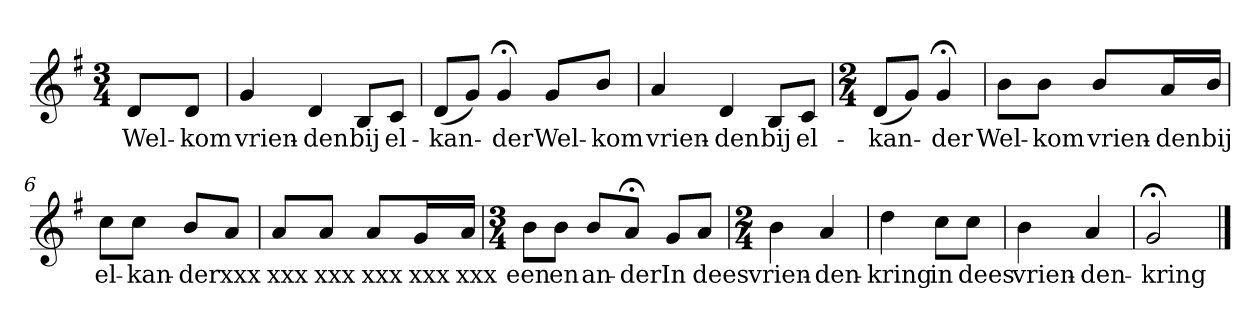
**kern	**text
*part1	*part1
*staff1	*staff1
*k[f#]	*
*G:	*
*M3/4	*
*MM120	*
=	=
8dL	Wel-
8dJ	-kom
=1	=1
4g	vrien-
4d	-den
8BL	bij
8cJ	el-
=2	=2
(8dL	-kan-
8gJ)	.
4g;<	-der
8gL	Wel-
8bJ	-kom
=3	=3
4a	vrien-
4d	-den
8BL	bij
8cJ	el-
=4	=4
*M2/4	*
(8dL	-kan-
8gJ)	.
4g;<	-der
=5	=5
8bL	Wel-
8bJ	-kom
8bL	vrien-
16aL	-den
16bJJ	bij
=6	=6
8ccL	el-
8ccJ	-kan-
8bL	-der
8aJ	xxx
=7	=7
8aL	xxx
8aJ	xxx
8aL	xxx
16gL	xxx
16aJJ	xxx
=8	=8
*M3/4	*
8bL	een
8bJ	en
8bL	an-
8a;<J	-der
8gL	In
8aJ	dees
=9	=9
*M2/4	*
4b	vrien-
4a	-den-
=10	=10
4dd	-kring
8ccL	in
8ccJ	dees
=11	=11
4b	vrien-
4a	-den-
=12	=12
2g;<	-kring
==	==
*-	*-
